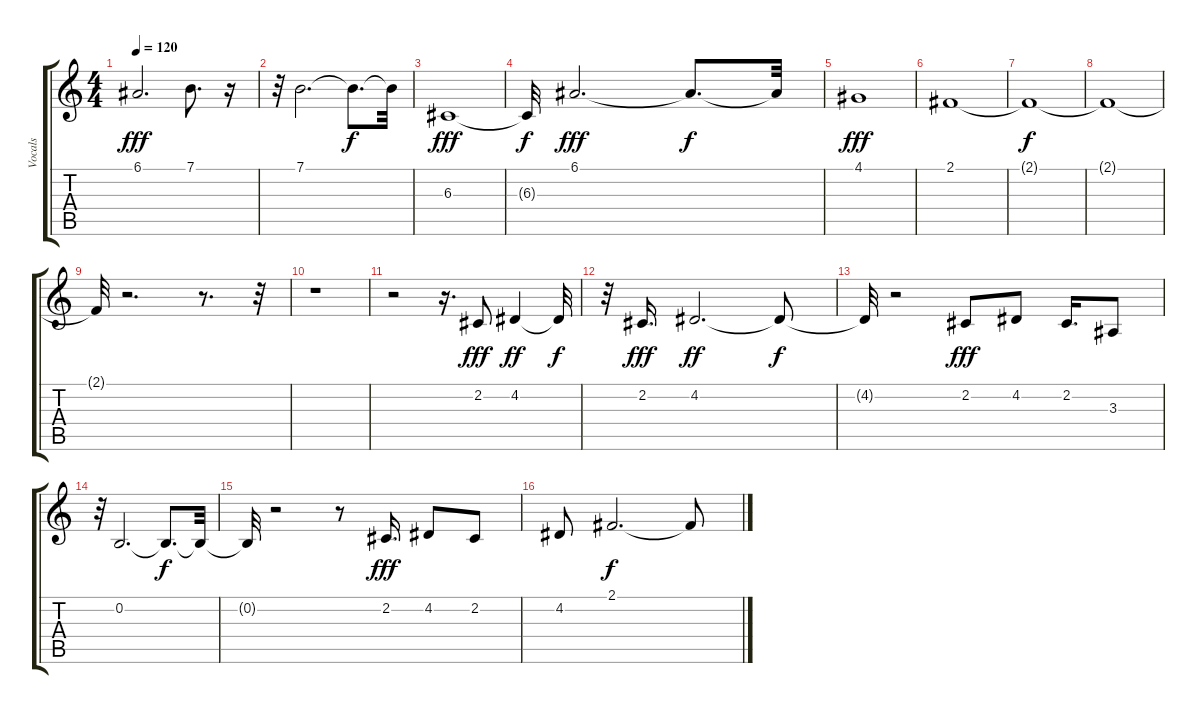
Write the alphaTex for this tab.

\track ("Vocals" "Vocals") {instrument tenorsax}
\staff {score tabs}
\tuning (E4 B3 G3 D3 A2 E2) {hide}
\ts (4 4)
\tempo 120
\clef g2
\ks c
6.1.2{d dy fff} 7.1.8{d} r.16 |
r.32 7.1.2{d volume 13 instrument tenorsax} 7.1{t}.8{d dy f} 7.1{t}.32 |
6.3.1{dy fff} |
6.3{t}.32{dy f} 6.1.2{d dy fff} 6.1{t}.8{d dy f} 6.1{t}.32 |
4.1.1{dy fff} |
2.1.1 |
2.1{t}.1{dy f} |
2.1{t}.1 |
2.1{t}.32 r.2{d} r.8{d} r.32 |
r.1 |
r.2 r.16{d} 2.2.8{dy fff volume 12 instrument tenorsax} 4.2.4{dy ff} 4.2{t}.32{dy f} |
r.32 2.2.16{d dy fff} 4.2.2{d dy ff} 4.2{t}.8{dy f} |
4.2{t}.32 r.2 2.2.8{dy fff} 4.2.8 2.2.16{d} 3.3.8 |
r.32 0.2.2{d} 0.2{t}.8{d dy f} 0.2{t}.32 |
0.2{t}.32 r.2 r.8 2.2.16{d dy fff} 4.2.8 2.2.8 |
4.2.8 2.1.2{d dy f} 2.1{t}.8
